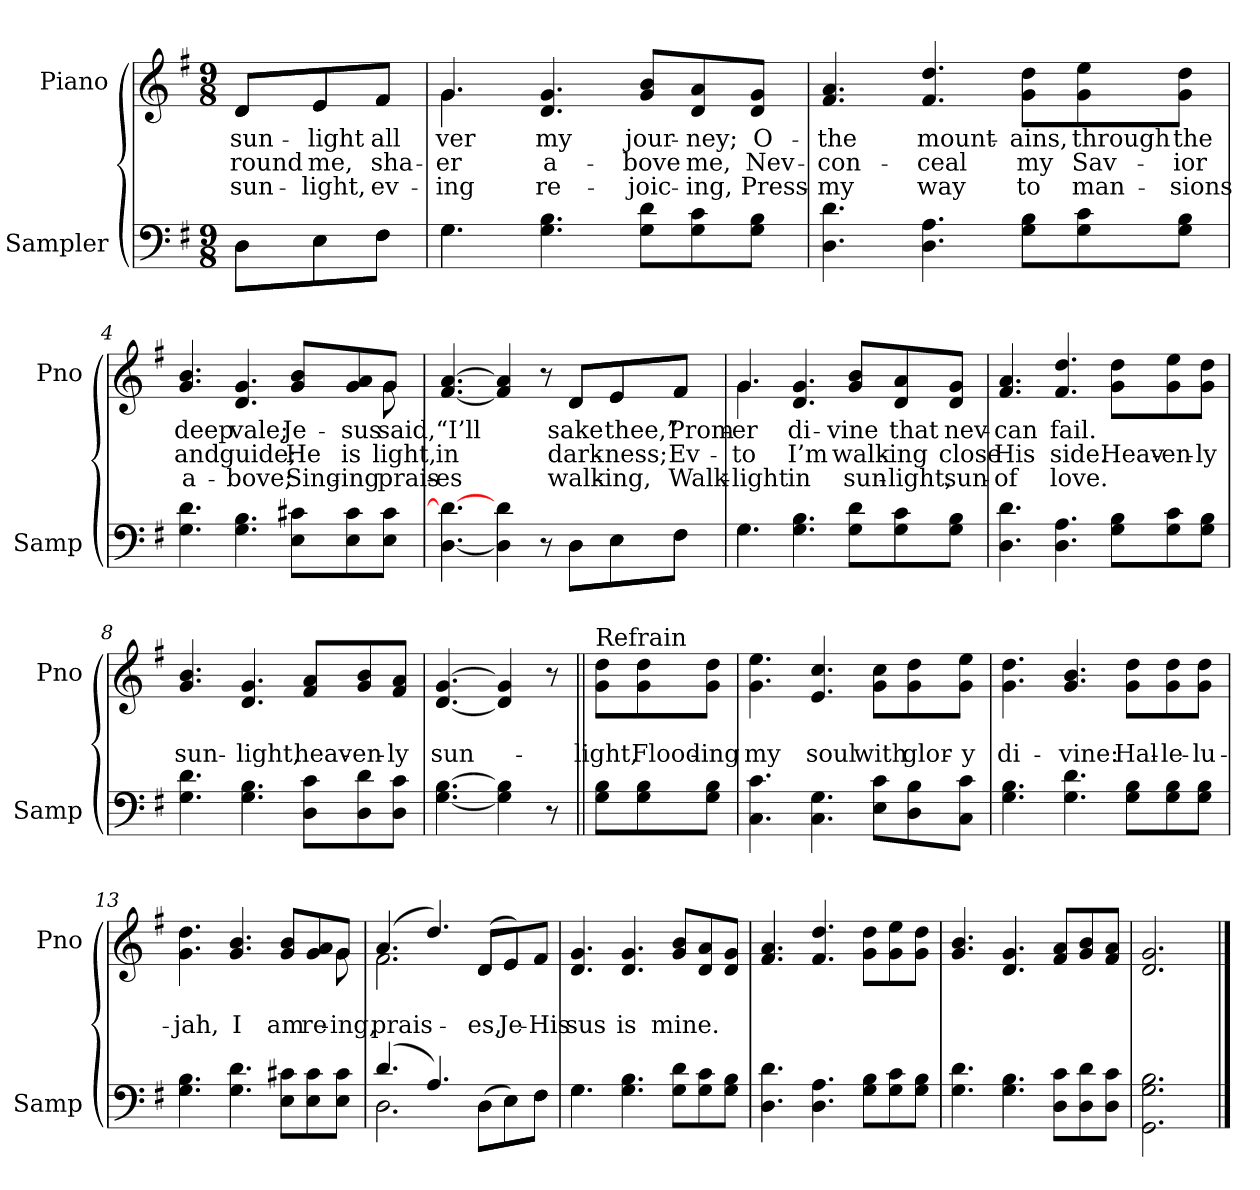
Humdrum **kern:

**kern	**kern	**text	**text	**text
*part2	*part1	*part1	*part1	*part1
*staff2	*staff1	*staff1	*staff1	*staff1
*I"Sampler	*I"Piano	*	*	*
*I'Samp	*I'Pno	*	*	*
*clefF4	*clefG2	*	*	*
*k[f#]	*k[f#]	*	*	*
*G:	*G:	*	*	*
*M9/8	*M9/8	*	*	*
=1	=1	=1	=1	=1
*^	*^	*	*	*
8D\L	8D\L	8d/L	8d/L	sun-	-round	sun-
8E\	8E\	8e/	8e/	-light	me,	-light,
8F#\J	8F#\J	8f#/J	8f#/J	all	sha-	ev-
=2	=2	=2	=2	=2	=2	=2
4.G\	4.G	4.g/	4.g	-ver	-er	-ing
4.G 4.B	2.ryy	4.d 4.g	2.ryy	my	a-	re-
8G\ 8d\L	.	8g/ 8b/L	.	jour-	-bove	-joic-
8G\ 8c\	.	8d/ 8a/	.	-ney;	me,	-ing,
8G\ 8B\J	.	8d/ 8g/J	.	O-	Nev-	Press-
*v	*v	*	*	*	*	*
*	*v	*v	*	*	*
=3	=3	=3	=3	=3
4.D 4.d	4.f# 4.a	the	con-	my
4.D 4.A	4.f# 4.dd	mount-	-ceal	way
8G\ 8B\L	8g\ 8dd\L	-ains,	my	to
8G\ 8c\	8g\ 8ee\	through	Sav-	man-
8G\ 8B\J	8g\ 8dd\J	the	-ior	-sions
=4	=4	=4	=4	=4
*	*^	*	*	*
4.G 4.d	4.g 4.b	1ryy	deep	and	a-
4.G 4.B	4.d 4.g	.	vale;	guide;	-bove;
8E\ 8c#X\L	8g/ 8b/L	.	Je-	He	Sing-
8E\ 8c#\	8g/ 8a/	.	-sus	is	-ing
8E\ 8c#\J	8g/J	8g	said,	light,	prais-
=5	=5	=5	=5	=5	=5
*^	*	*	*	*	*
[4.D 4.d_	2.ryy	[4.f# [4.a	2.ryy	“I’ll	in	-es
4D] 4d	.	4f#] 4a]	.	.	.	.
8r	.	8r	.	.	.	.
8D\L	8D\L	8d/L	8d/L	-sake	dark-	walk-
8E\	8E\	8e/	8e/	thee,”	-ness;	-ing,
8F#\J	8F#\J	8f#/J	8f#/J	Prom-	Ev-	Walk-
=6	=6	=6	=6	=6	=6	=6
4.G\	4.G	4.g/	4.g	-er	to	-light
4.G 4.B	2.ryy	4.d 4.g	2.ryy	di-	I’m	in
8G\ 8d\L	.	8g/ 8b/L	.	-vine	walk-	sun-
8G\ 8c\	.	8d/ 8a/	.	that	-ing	-light,
8G\ 8B\J	.	8d/ 8g/J	.	nev-	close	sun-
*v	*v	*	*	*	*	*
*	*v	*v	*	*	*
=7	=7	=7	=7	=7
4.D 4.d	4.f# 4.a	can	His	of
4.D 4.A	4.f# 4.dd	fail.	side.	love.
8G\ 8B\L	8g\ 8dd\L	.	Heav-	.
8G\ 8c\	8g\ 8ee\	.	-en-	.
8G\ 8B\J	8g\ 8dd\J	.	-ly	.
=8	=8	=8	=8	=8
4.G 4.d	4.g 4.b	.	sun-	.
4.G 4.B	4.d 4.g	.	-light,	.
8D\ 8c\L	8f#/ 8a/L	.	heav-	.
8D\ 8d\	8g/ 8b/	.	-en-	.
8D\ 8c\J	8f#/ 8a/J	.	-ly	.
=9	=9	=9	=9	=9
[4.G [4.B	[4.d [4.g	.	sun-	.
4G] 4B]	4d] 4g]	.	.	.
8r	8r	.	.	.
=10||	=10||	=10||	=10||	=10||
!	!LO:TX:t=Refrain	!	!	!
8G\ 8B\L	8g\ 8dd\L	.	-light,	.
8G\ 8B\	8g\ 8dd\	.	Flood-	.
8G\ 8B\J	8g\ 8dd\J	.	-ing	.
=11	=11	=11	=11	=11
4.C 4.c	4.g 4.ee	.	my	.
4.C 4.G	4.e 4.cc	.	soul	.
8E\ 8c\L	8g\ 8cc\L	.	with	.
8D\ 8B\	8g\ 8dd\	.	glor-	.
8C\ 8c\J	8g\ 8ee\J	.	-y	.
=12	=12	=12	=12	=12
4.G 4.B	4.g 4.dd	.	di-	.
4.G 4.d	4.g 4.b	.	-vine:	.
8G\ 8B\L	8g\ 8dd\L	.	Hal-	.
8G\ 8B\	8g\ 8dd\	.	-le-	.
8G\ 8B\J	8g\ 8dd\J	.	-lu-	.
=13	=13	=13	=13	=13
*	*^	*	*	*
4.G 4.B	4.g 4.dd	1ryy	.	-jah,	.
4.G 4.d	4.g 4.b	.	.	I	.
8E\ 8c#X\L	8g/ 8b/L	.	.	am	.
8E\ 8c#\	8g/ 8a/	.	.	re-	.
8E\ 8c#\J	8g/J	8g	.	-ing,	.
=14	=14	=14	=14	=14	=14
*^	*	*	*	*	*
(4.d/	2.D	(4.a/	2.f#	.	prais-	.
4.A/)	.	4.dd/)	.	.	.	.
(8D\L	8D\L	(8d/L	8d/L	.	-es,	.
8E\)	8E\	8e/)	8e/J	.	Je-	.
8F#\J	8F#\J	8f#/J	8ryy	.	His	.
*	*	*v	*v	*	*	*
=15	=15	=15	=15	=15	=15
4.G\	4.G	4.d 4.g	.	-sus	.
4.G 4.B	2.ryy	4.d 4.g	.	is	.
8G\ 8d\L	.	8g/ 8b/L	.	mine.	.
8G\ 8c\	.	8d/ 8a/	.	.	.
8G\ 8B\J	.	8d/ 8g/J	.	.	.
*v	*v	*	*	*	*
=16	=16	=16	=16	=16
4.D 4.d	4.f# 4.a	.	.	.
4.D 4.A	4.f# 4.dd	.	.	.
8G\ 8B\L	8g\ 8dd\L	.	.	.
8G\ 8c\	8g\ 8ee\	.	.	.
8G\ 8B\J	8g\ 8dd\J	.	.	.
=17	=17	=17	=17	=17
4.G 4.d	4.g 4.b	.	.	.
4.G 4.B	4.d 4.g	.	.	.
8D\ 8c\L	8f#/ 8a/L	.	.	.
8D\ 8d\	8g/ 8b/	.	.	.
8D\ 8c\J	8f#/ 8a/J	.	.	.
=18	=18	=18	=18	=18
2.GG 2.G 2.B	2.d 2.g	.	.	.
==	==	==	==	==
*-	*-	*-	*-	*-
